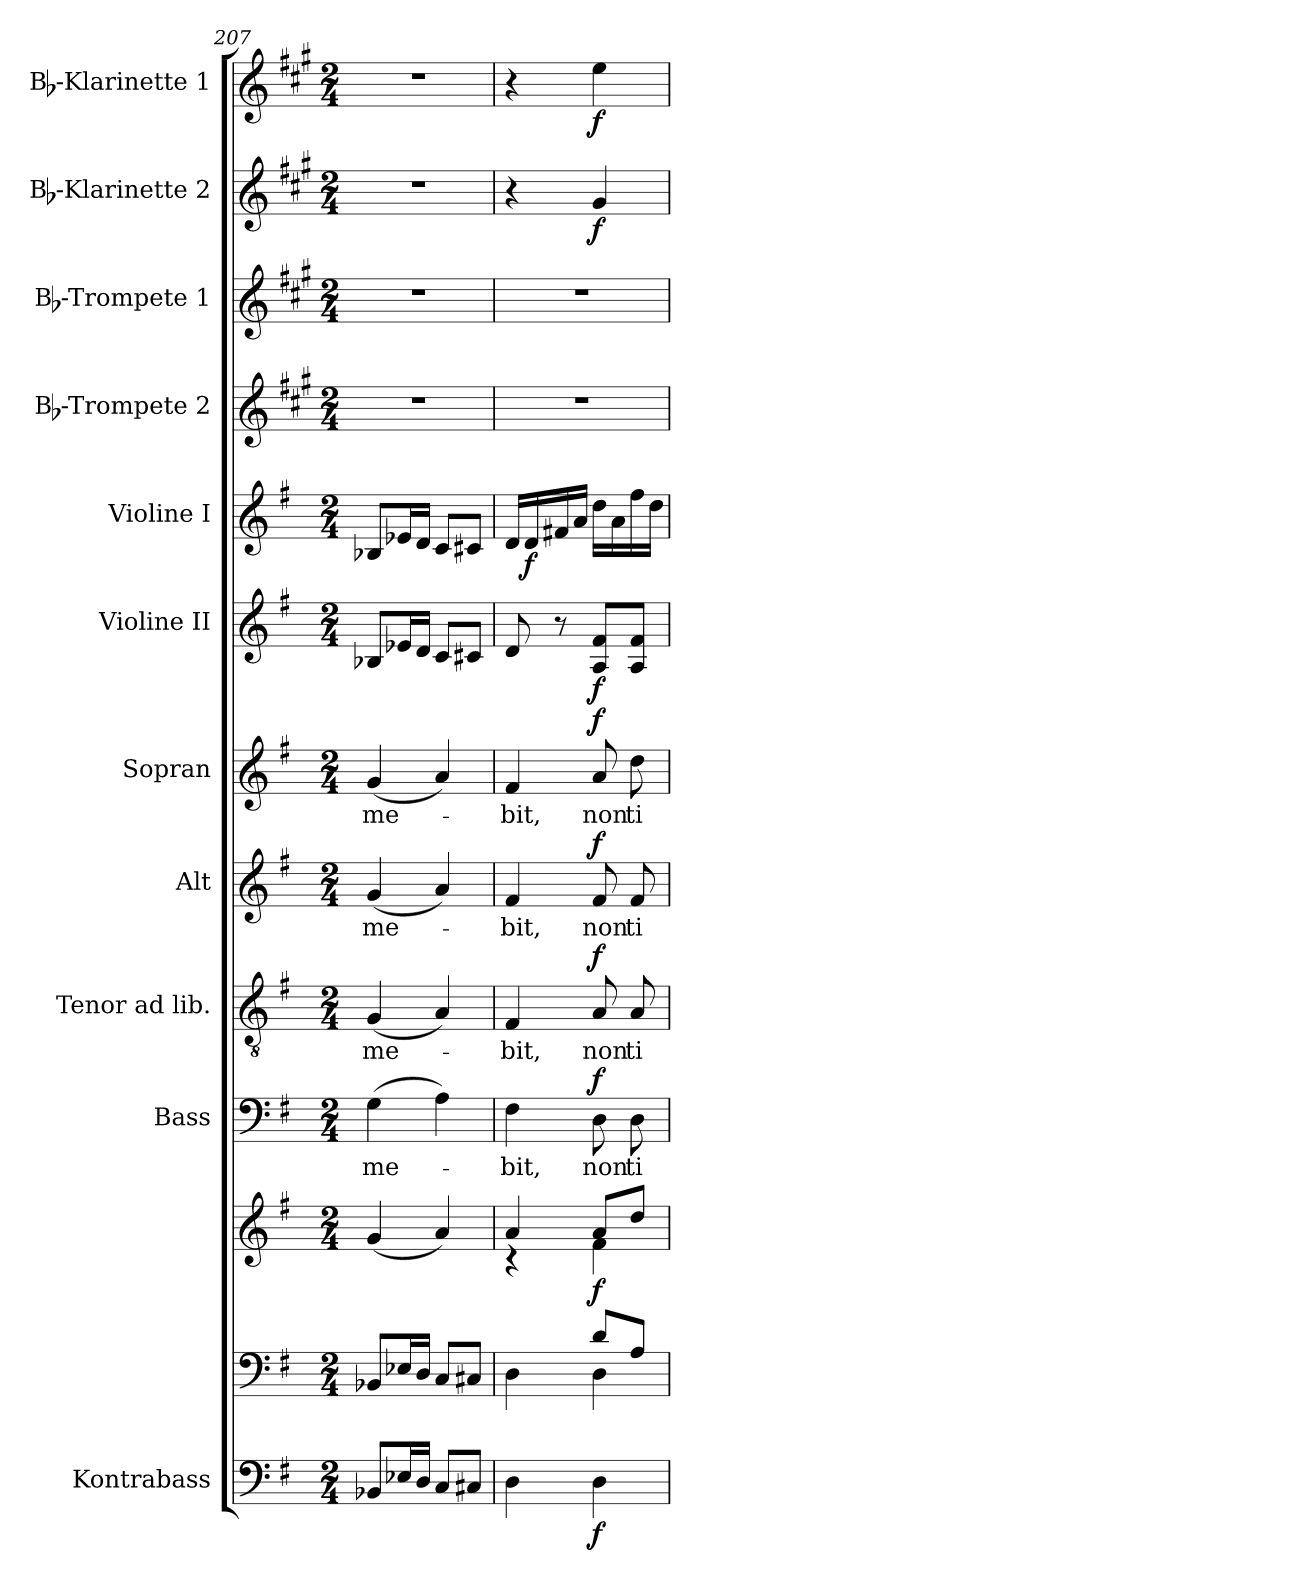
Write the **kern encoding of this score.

**kern	**dynam	**kern	**kern	**dynam	**kern	**text	**dynam	**kern	**text	**dynam	**kern	**text	**dynam	**kern	**text	**dynam	**kern	**dynam	**kern	**dynam	**kern	**kern	**kern	**dynam	**kern	**dynam
*part12	*part12	*part11	*part11	*part11	*part10	*part10	*part10	*part9	*part9	*part9	*part8	*part8	*part8	*part7	*part7	*part7	*part6	*part6	*part5	*part5	*part4	*part3	*part2	*part2	*part1	*part1
*staff13	*staff13	*staff12	*staff11	*staff11/12	*staff10	*staff10	*staff10	*staff9	*staff9	*staff9	*staff8	*staff8	*staff8	*staff7	*staff7	*staff7	*staff6	*staff6	*staff5	*staff5	*staff4	*staff3	*staff2	*staff2	*staff1	*staff1
*I"Kontrabass	*	*	*	*	*I"Bass	*	*	*I"Tenor ad lib.	*	*	*I"Alt	*	*	*I"Sopran	*	*	*I"Violine II	*	*I"Violine I	*	*I"Bb-Trompete 2	*I"Bb-Trompete 1	*I"Bb-Klarinette 2	*	*I"Bb-Klarinette 1	*
*I'Kb.	*	*	*	*	*I'B.	*	*	*I'T.	*	*	*I'A.	*	*	*I'S.	*	*	*I'Vl. II	*	*I'Vl. I	*	*I'Bb Trp. 2	*I'Bb Trp. 1	*I'Bb Kl. 2	*	*I'Bb Kl. 1	*
!!LO:PB:g=z
*clefF4	*	*clefF4	*clefG2	*	*clefF4	*	*	*clefGv2	*	*	*clefG2	*	*	*clefG2	*	*	*clefG2	*	*clefG2	*	*clefG2	*clefG2	*clefG2	*	*clefG2	*
*ITrd7c12	*	*	*	*	*	*	*	*	*	*	*	*	*	*	*	*	*	*	*	*	*ITrd1c2	*ITrd1c2	*ITrd1c2	*	*ITrd1c2	*
*k[f#]	*	*k[f#]	*k[f#]	*	*k[f#]	*	*	*k[f#]	*	*	*k[f#]	*	*	*k[f#]	*	*	*k[f#]	*	*k[f#]	*	*k[f#]	*k[f#]	*k[f#]	*	*k[f#]	*
*G:	*	*G:	*G:	*	*G:	*	*	*G:	*	*	*G:	*	*	*G:	*	*	*G:	*	*G:	*	*G:	*G:	*G:	*	*G:	*
*M2/4	*	*M2/4	*M2/4	*	*M2/4	*	*	*M2/4	*	*	*M2/4	*	*	*M2/4	*	*	*M2/4	*	*M2/4	*	*M2/4	*M2/4	*M2/4	*	*M2/4	*
=207	=207	=207	=207	=207	=207	=207	=207	=207	=207	=207	=207	=207	=207	=207	=207	=207	=207	=207	=207	=207	=207	=207	=207	=207	=207	=207
!	!	!	!	!	!	!LO:LY:b	!	!	!LO:LY:b	!	!	!LO:LY:b	!	!	!LO:LY:b	!	!	!	!	!	!	!	!	!	!	!
8BBB-X/L	.	8BB-X/L	(<4g/	.	(>4G\	-me-	.	(<4G/	-me-	.	(<4g/	-me-	.	(<4g/	-me-	.	8B-X/L	.	8B-X/L	.	2r	2r	2r	.	2r	.
16EE-X/L	.	16E-X/L	.	.	.	.	.	.	.	.	.	.	.	.	.	.	16e-X/L	.	16e-X/L	.	.	.	.	.	.	.
16DD/JJ	.	16D/JJ	.	.	.	.	.	.	.	.	.	.	.	.	.	.	16d/JJ	.	16d/JJ	.	.	.	.	.	.	.
8CC/L	.	8C/L	4a/)	.	4A\)	.	.	4A/)	.	.	4a/)	.	.	4a/)	.	.	8c/L	.	8c/L	.	.	.	.	.	.	.
8CC#X/J	.	8C#X/J	.	.	.	.	.	.	.	.	.	.	.	.	.	.	8c#X/J	.	8c#X/J	.	.	.	.	.	.	.
=208	=208	=208	=208	=208	=208	=208	=208	=208	=208	=208	=208	=208	=208	=208	=208	=208	=208	=208	=208	=208	=208	=208	=208	=208	=208	=208
*	*	*^	*^	*	*	*	*	*	*	*	*	*	*	*	*	*	*	*	*	*	*	*	*	*	*	*
!	!	!	!	!	!	!	!	!LO:LY:b	!	!	!LO:LY:b	!	!	!LO:LY:b	!	!	!LO:LY:b	!	!	!	!	!	!	!	!	!	!	!
4DD\	.	4ryy	4D\	4a/	4rc	.	4F#\	-bit,	.	4F#/	-bit,	.	4f#/	-bit,	.	4f#/	-bit,	.	8d/	.	16d/LL	.	2r	2r	4r	.	4r	.
!	!	!	!	!	!	!	!	!	!	!	!	!	!	!	!	!	!	!	!	!	!	!LO:DY:b	!	!	!	!	!	!
.	.	.	.	.	.	.	.	.	.	.	.	.	.	.	.	.	.	.	.	.	16d/	f	.	.	.	.	.	.
.	.	.	.	.	.	.	.	.	.	.	.	.	.	.	.	.	.	.	8r	.	16f#X/	.	.	.	.	.	.	.
.	.	.	.	.	.	.	.	.	.	.	.	.	.	.	.	.	.	.	.	.	16a/JJ	.	.	.	.	.	.	.
!	!LO:DY:b	!	!	!	!	!LO:DY:b	!	!LO:LY:b	!LO:DY:a	!	!LO:LY:b	!LO:DY:a	!	!LO:LY:b	!LO:DY:a	!	!LO:LY:b	!LO:DY:a	!	!LO:DY:b	!	!	!	!	!	!LO:DY:b	!	!LO:DY:b
4DD\	f	8d/L	4D\	8a/L	4f#\	f	8D\	non	f	8A/	non	f	8f#/	non	f	8a/	non	f	8A/ 8f#/L	f	16dd\LL	.	.	.	4f#/	f	4dd\	f
.	.	.	.	.	.	.	.	.	.	.	.	.	.	.	.	.	.	.	.	.	16a\	.	.	.	.	.	.	.
!	!	!	!	!	!	!	!	!LO:LY:b	!	!	!LO:LY:b	!	!	!LO:LY:b	!	!	!LO:LY:b	!	!	!	!	!	!	!	!	!	!	!
.	.	8A/J	.	8dd/J	.	.	8D\	ti-	.	8A/	ti-	.	8f#/	ti-	.	8dd\	ti-	.	8A/ 8f#/J	.	16ff#\	.	.	.	.	.	.	.
.	.	.	.	.	.	.	.	.	.	.	.	.	.	.	.	.	.	.	.	.	16dd\JJ	.	.	.	.	.	.	.
*	*	*v	*v	*	*	*	*	*	*	*	*	*	*	*	*	*	*	*	*	*	*	*	*	*	*	*	*	*
*	*	*	*v	*v	*	*	*	*	*	*	*	*	*	*	*	*	*	*	*	*	*	*	*	*	*	*	*
=	=	=	=	=	=	=	=	=	=	=	=	=	=	=	=	=	=	=	=	=	=	=	=	=	=	=
*-	*-	*-	*-	*-	*-	*-	*-	*-	*-	*-	*-	*-	*-	*-	*-	*-	*-	*-	*-	*-	*-	*-	*-	*-	*-	*-
